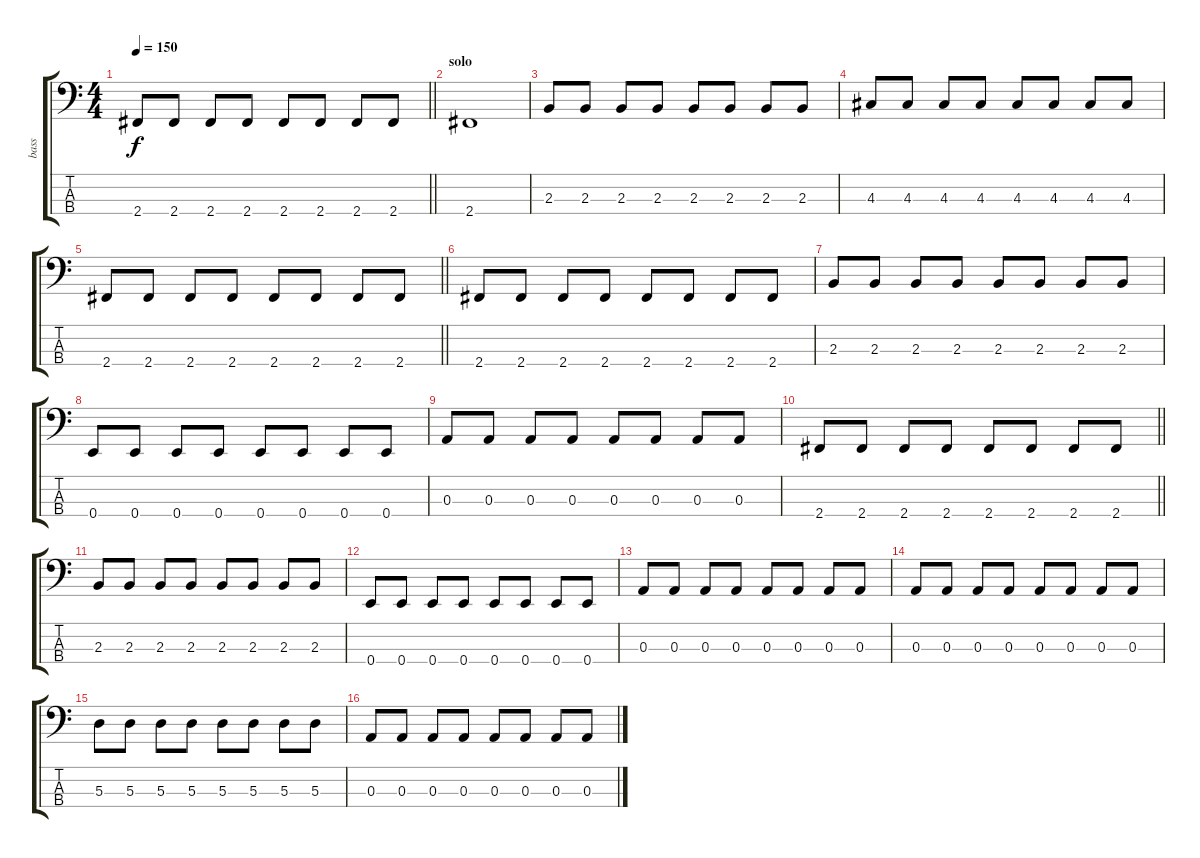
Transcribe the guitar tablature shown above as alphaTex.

\track ("bass" "bass") {instrument electricbassfinger}
\staff {score tabs}
\tuning (G2 D2 A1 E1) {hide}
\ts (4 4)
\tempo 150
\clef f4
\barLineRight lightlight
\ks c
2.4.8{dy f} 2.4.8 2.4.8 2.4.8 2.4.8 2.4.8 2.4.8 2.4.8 |
\section ("" "solo")
2.4.1 |
2.3.8 2.3.8 2.3.8 2.3.8 2.3.8 2.3.8 2.3.8 2.3.8 |
4.3.8 4.3.8 4.3.8 4.3.8 4.3.8 4.3.8 4.3.8 4.3.8 |
\barLineRight lightlight
2.4.8 2.4.8 2.4.8 2.4.8 2.4.8 2.4.8 2.4.8 2.4.8 |
2.4.8 2.4.8 2.4.8 2.4.8 2.4.8 2.4.8 2.4.8 2.4.8 |
2.3.8 2.3.8 2.3.8 2.3.8 2.3.8 2.3.8 2.3.8 2.3.8 |
0.4.8 0.4.8 0.4.8 0.4.8 0.4.8 0.4.8 0.4.8 0.4.8 |
0.3.8 0.3.8 0.3.8 0.3.8 0.3.8 0.3.8 0.3.8 0.3.8 |
\barLineRight lightlight
2.4.8 2.4.8 2.4.8 2.4.8 2.4.8 2.4.8 2.4.8 2.4.8 |
2.3.8 2.3.8 2.3.8 2.3.8 2.3.8 2.3.8 2.3.8 2.3.8 |
0.4.8 0.4.8 0.4.8 0.4.8 0.4.8 0.4.8 0.4.8 0.4.8 |
0.3.8 0.3.8 0.3.8 0.3.8 0.3.8 0.3.8 0.3.8 0.3.8 |
0.3.8 0.3.8 0.3.8 0.3.8 0.3.8 0.3.8 0.3.8 0.3.8 |
5.3.8 5.3.8 5.3.8 5.3.8 5.3.8 5.3.8 5.3.8 5.3.8 |
0.3.8 0.3.8 0.3.8 0.3.8 0.3.8 0.3.8 0.3.8 0.3.8
